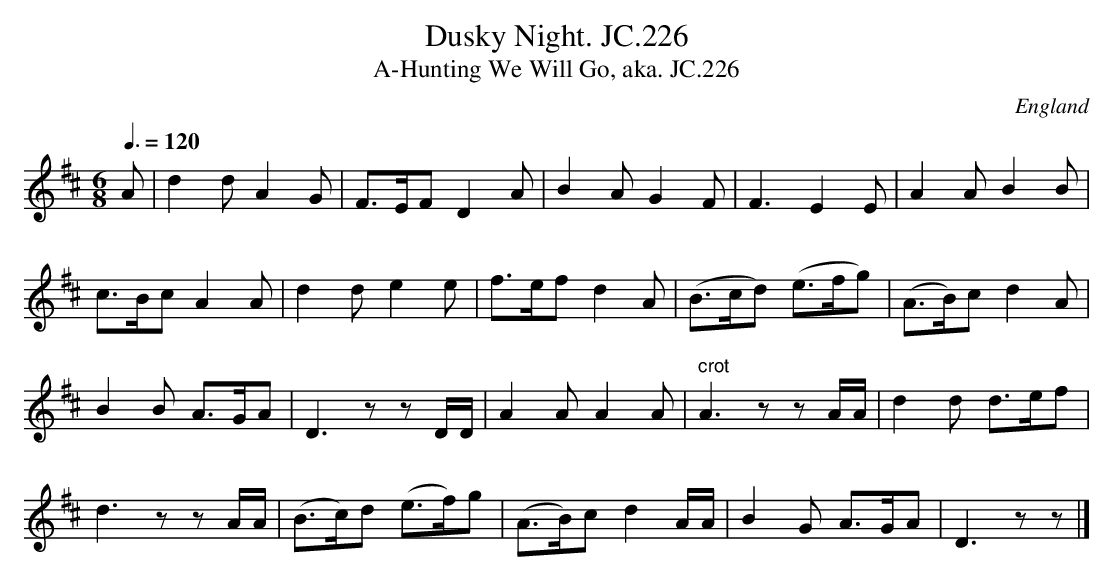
X:1
T:Dusky Night. JC.226
T:A-Hunting We Will Go, aka. JC.226
O:England
M:6/8
L:1/8
Q:3/8=120
K:D major
A|d2dA2G|\
F>EFD2A|B2AG2F|F3E2E|A2AB2B|!
c>BcA2A|d2de2e|f>efd2A|(B>cd) (e>fg)|(A>B)cd2A|!
B2B A>GA|D3zzD/D/|A2AA2A|" crot"A3zzA/A/|d2d d>ef|!
d3zzA/A/|(B>c)d (e>f)g|(A>B)cd2A/A/|B2G A>GA|D3zz|]
